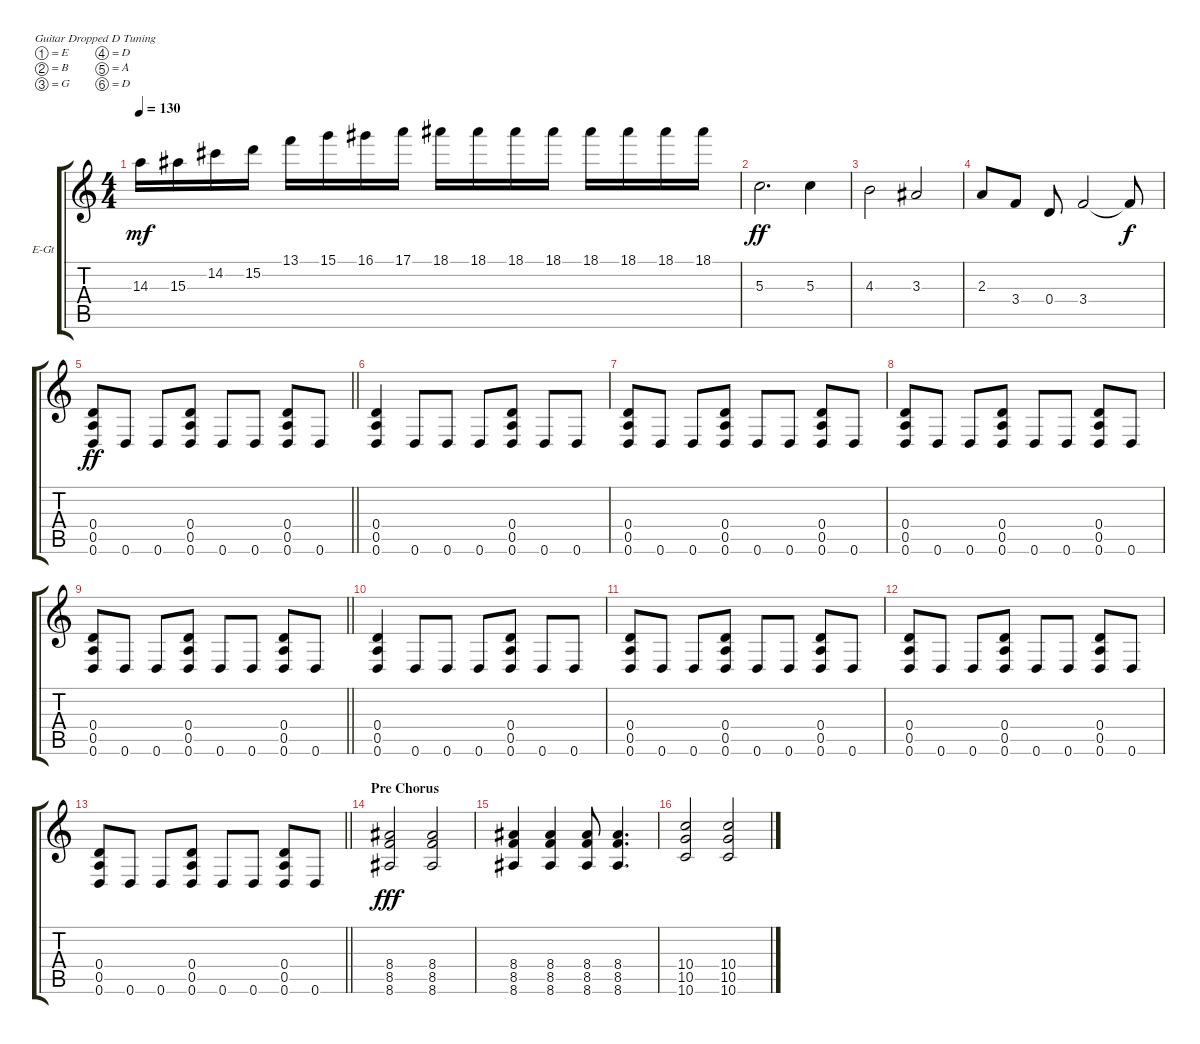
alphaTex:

\bracketExtendMode groupsimilarinstruments
\firstSystemTrackNameOrientation horizontal
\otherSystemsTrackNameOrientation horizontal
\track ("Guitar (Synyster)" "E-Gt") {instrument distortionguitar}
\staff {score tabs}
\tuning (E4 B3 G3 D3 A2 D2)
\ts (4 4)
\tempo 130
\clef g2
\ks c
14.3.16{dy mf} 15.3.16 14.2.16 15.2.16 13.1.16 15.1.16 16.1.16 17.1.16 18.1.16 18.1.16 18.1.16 18.1.16 18.1.16 18.1.16 18.1.16 18.1.16 |
5.3.2{d dy ff} 5.3.4 |
4.3.2 3.3.2 |
2.3.8 3.4.8 0.4.8 3.4.2 3.4{t}.8{dy f} |
\barLineRight lightlight
(0.4 0.5 0.6).8{dy ff} 0.6.8 0.6.8 (0.4 0.5 0.6).8 0.6.8 0.6.8 (0.4 0.5 0.6).8 0.6.8 |
(0.4 0.5 0.6).4 0.6.8 0.6.8 0.6.8 (0.4 0.5 0.6).8 0.6.8 0.6.8 |
(0.4 0.5 0.6).8 0.6.8 0.6.8 (0.4 0.5 0.6).8 0.6.8 0.6.8 (0.4 0.5 0.6).8 0.6.8 |
(0.4 0.5 0.6).8 0.6.8 0.6.8 (0.4 0.5 0.6).8 0.6.8 0.6.8 (0.4 0.5 0.6).8 0.6.8 |
\barLineRight lightlight
(0.4 0.5 0.6).8 0.6.8 0.6.8 (0.4 0.5 0.6).8 0.6.8 0.6.8 (0.4 0.5 0.6).8 0.6.8 |
(0.4 0.5 0.6).4 0.6.8 0.6.8 0.6.8 (0.4 0.5 0.6).8 0.6.8 0.6.8 |
(0.4 0.5 0.6).8 0.6.8 0.6.8 (0.4 0.5 0.6).8 0.6.8 0.6.8 (0.4 0.5 0.6).8 0.6.8 |
(0.4 0.5 0.6).8 0.6.8 0.6.8 (0.4 0.5 0.6).8 0.6.8 0.6.8 (0.4 0.5 0.6).8 0.6.8 |
\barLineRight lightlight
(0.4 0.5 0.6).8 0.6.8 0.6.8 (0.4 0.5 0.6).8 0.6.8 0.6.8 (0.4 0.5 0.6).8 0.6.8 |
\section ("" "Pre Chorus")
(8.4 8.5 8.6).2{dy fff} (8.4 8.5 8.6).2 |
(8.4 8.5 8.6).4 (8.4 8.5 8.6).4 (8.4 8.5 8.6).8 (8.4 8.5 8.6).4{d} |
(10.4 10.5 10.6).2 (10.4 10.5 10.6).2
